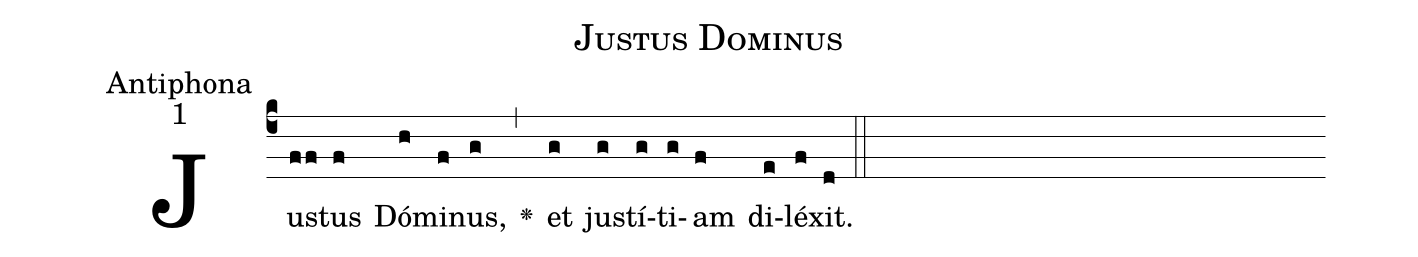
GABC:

name:Justus Dominus;
office-part:Antiphona;
mode:1;
%%
(c4)Ju(ff)stus(f) Dó(h)mi(f)nus,(g) <v>\greheightstar</v>(,) et(g) ju(g)stí(g)ti(g)am(f) di(e)lé(f)xit.(d) (::)
